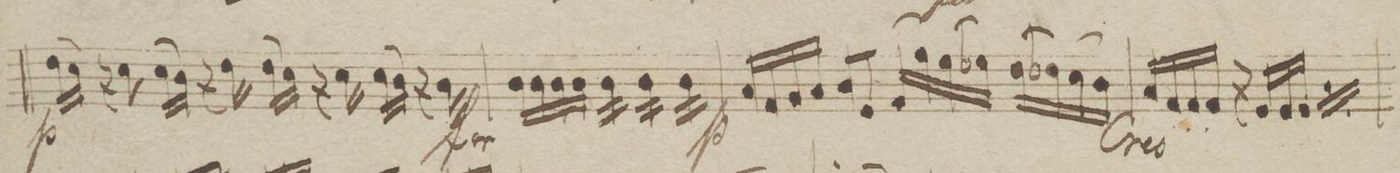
**kern	**dynam
*I"Violin 2do	*
*clefG2	*
*k[b-]	*
*met(c)	*
*M4/4	*
(16dd\LL	p
16cc\JJ)	.
16r	.
16cc\	.
(16cc\LL	.
16b-\JJ)	.
16r	.
16dd\	.
(16dd\LL	.
16cc\JJ)	.
16r	.
16cc\	.
(16cc\LL	.
16b-\JJ)	.
16r	.
16b-\	.
=19	=19
*null	*
16b-\LL	f
16b-\	.
16b-\	.
16b-\JJ	.
*tremolo	*
16b-\LL	.
16b-\	.
16b-\	.
16b-\JJ	.
16b-\LL	.
16b-\	.
16b-\	.
16b-\JJ	.
16b-\LL	.
16b-\	.
16b-\	.
16b-\JJ	.
=20	=20
16a/LL	p
16f/	.
16g/	.
16a/JJ	.
8b-/L	.
8e/J	.
(16f/LL	.
16ff\)	.
(16ee\	.
16ee-X\JJ)	.
(16dd\LL	.
16dd-X\)	.
(16cc\	.
16b-\JJ)	.
=21	=21
16a/LL	<
16f'/	.
16f'/	.
16f'/JJ	.
16r	.
*Xtremolo	*
16e/LL	.
16e/	.
16e/JJ	.
*rep	*
16r	.
16e/LL	.
16e/	.
16e/JJ	.
*Xrep	*
*-	*-
